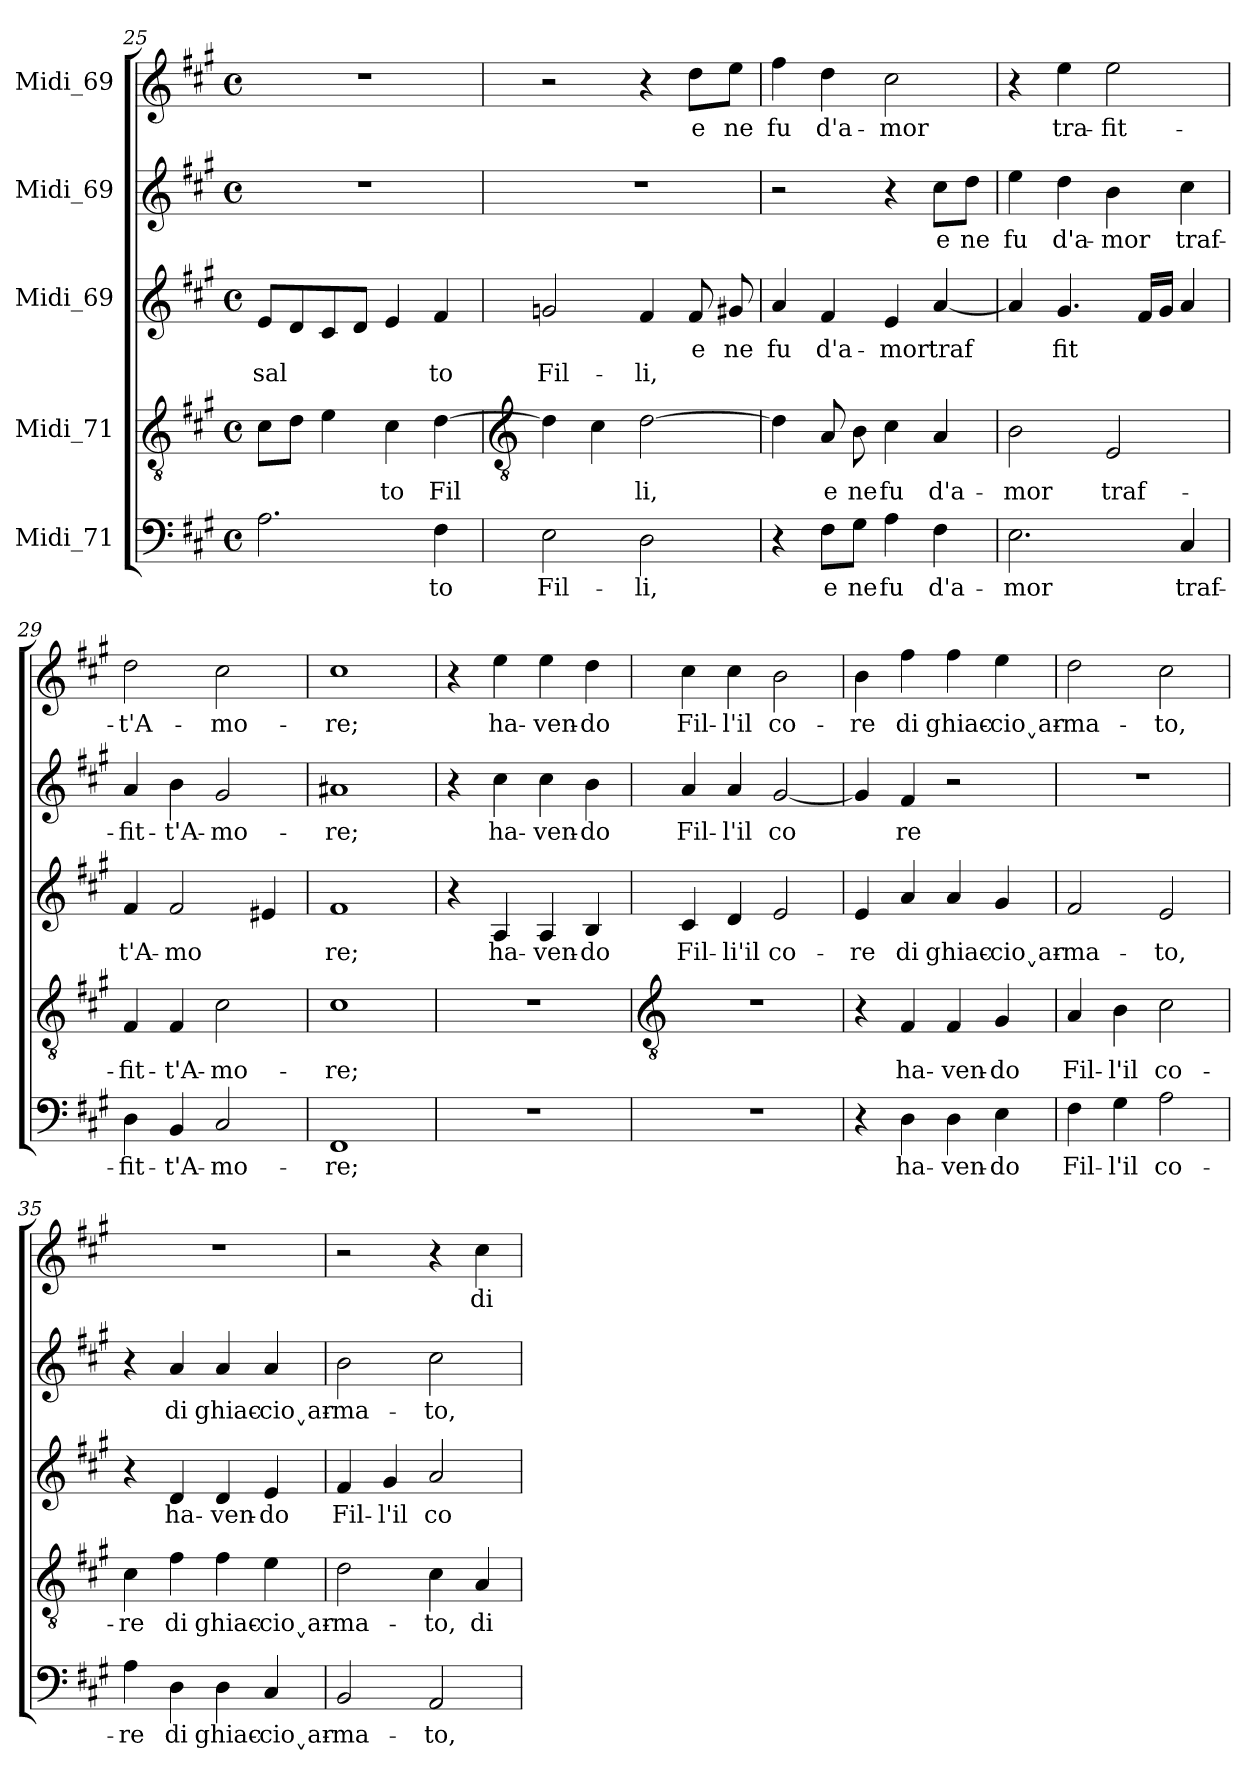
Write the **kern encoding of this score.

**kern	**text	**kern	**text	**kern	**text	**text	**kern	**text	**kern	**text
*part5	*part5	*part4	*part4	*part3	*part3	*part3	*part2	*part2	*part1	*part1
*staff5	*staff5	*staff4	*staff4	*staff3	*staff3	*staff3	*staff2	*staff2	*staff1	*staff1
*I"Midi_71	*	*I"Midi_71	*	*I"Midi_69	*	*	*I"Midi_69	*	*I"Midi_69	*
*clefF4	*	*clefGv2	*	*clefG2	*	*	*clefG2	*	*clefG2	*
*k[f#c#g#]	*	*k[f#c#g#]	*	*k[f#c#g#]	*	*	*k[f#c#g#]	*	*k[f#c#g#]	*
*A:	*	*A:	*	*A:	*	*	*A:	*	*A:	*
*M4/4	*	*M4/4	*	*M4/4	*	*	*M4/4	*	*M4/4	*
*met(c)	*	*met(c)	*	*met(c)	*	*	*met(c)	*	*met(c)	*
=25	=25	=25	=25	=25	=25	=25	=25	=25	=25	=25
!	!	!	!	!	!	!LO:LY:b	!	!	!	!
2.A	.	8c#L	.	8eL	.	-sal	1r	.	1r	.
.	.	8dJ	.	8d	.	.	.	.	.	.
.	.	4e	.	8c#	.	.	.	.	.	.
.	.	.	.	8dJ	.	.	.	.	.	.
!	!	!	!LO:LY:b	!	!	!	!	!	!	!
.	.	4c#	to	4e	.	.	.	.	.	.
!	!LO:LY:b	!	!LO:LY:b	!	!	!LO:LY:b	!	!	!	!
4F#	to	[4d	Fil	4f#	.	to	.	.	.	.
!!LO:LB:g=z
=26	=26	=26	=26	=26	=26	=26	=26	=26	=26	=26
*	*	*clefGv2	*	*	*	*	*	*	*	*
!	!LO:LY:b	!	!	!	!	!LO:LY:b	!	!	!	!
2E	Fil-	4d]	.	2gn	.	Fil-	1r	.	2r	.
.	.	4c#	.	.	.	.	.	.	.	.
!	!LO:LY:b	!	!LO:LY:b	!	!	!LO:LY:b	!	!	!	!
2D	-li,	[2d	li,	4f#	.	-li,	.	.	4r	.
!	!	!	!	!	!LO:LY:b	!	!	!	!	!LO:LY:b
.	.	.	.	8f#	e	.	.	.	8dd\L	e
!	!	!	!	!	!LO:LY:b	!	!	!	!	!LO:LY:b
.	.	.	.	8g#X	ne	.	.	.	8ee\J	ne
=27	=27	=27	=27	=27	=27	=27	=27	=27	=27	=27
!	!	!	!	!	!LO:LY:b	!	!	!	!	!LO:LY:b
4r	.	4d]	.	4a	fu	.	2r	.	4ff#	fu
!	!LO:LY:b	!	!LO:LY:b	!	!LO:LY:b	!	!	!	!	!LO:LY:b
8F#\L	e	8A	e	4f#	d'a-	.	.	.	4dd	d'a-
!	!LO:LY:b	!	!LO:LY:b	!	!	!	!	!	!	!
8G#\J	ne	8B	ne	.	.	.	.	.	.	.
!	!LO:LY:b	!	!LO:LY:b	!	!LO:LY:b	!	!	!	!	!LO:LY:b
4A	fu	4c#	fu	4e	-mor	.	4r	.	2cc#	-mor
!	!LO:LY:b	!	!LO:LY:b	!	!LO:LY:b	!	!	!LO:LY:b	!	!
4F#	d'a-	4A	d'a-	[4a	traf	.	8cc#\L	e	.	.
!	!	!	!	!	!	!	!	!LO:LY:b	!	!
.	.	.	.	.	.	.	8dd\J	ne	.	.
=28	=28	=28	=28	=28	=28	=28	=28	=28	=28	=28
!	!LO:LY:b	!	!LO:LY:b	!	!	!	!	!LO:LY:b	!	!
2.E	-mor	2B	-mor	4a]	.	.	4ee	fu	4r	.
!	!	!	!	!	!LO:LY:b	!	!	!LO:LY:b	!	!LO:LY:b
.	.	.	.	4.g#	fit	.	4dd	d'a-	4ee	tra-
!	!	!	!LO:LY:b	!	!	!	!	!LO:LY:b	!	!LO:LY:b
.	.	2E	traf-	.	.	.	4b	-mor	2ee	-fit-
.	.	.	.	16f#LL	.	.	.	.	.	.
.	.	.	.	16g#JJ	.	.	.	.	.	.
!	!LO:LY:b	!	!	!	!	!	!	!LO:LY:b	!	!
4C#	traf-	.	.	4a	.	.	4cc#	traf-	.	.
=29	=29	=29	=29	=29	=29	=29	=29	=29	=29	=29
!	!LO:LY:b	!	!LO:LY:b	!	!LO:LY:b	!	!	!LO:LY:b	!	!LO:LY:b
4D	-fit-	4F#	-fit-	4f#	t'A-	.	4a	-fit-	2dd	-t'A-
!	!LO:LY:b	!	!LO:LY:b	!	!LO:LY:b	!	!	!LO:LY:b	!	!
4BB	-t'A-	4F#	-t'A-	2f#	-mo	.	4b	-t'A-	.	.
!	!LO:LY:b	!	!LO:LY:b	!	!	!	!	!LO:LY:b	!	!LO:LY:b
2C#	-mo-	2c#	-mo-	.	.	.	2g#	-mo-	2cc#	-mo-
.	.	.	.	4e#X	.	.	.	.	.	.
=30	=30	=30	=30	=30	=30	=30	=30	=30	=30	=30
!	!LO:LY:b	!	!LO:LY:b	!	!LO:LY:b	!	!	!LO:LY:b	!	!LO:LY:b
1FF#	-re;	1c#	-re;	1f#	re;	.	1a#X	-re;	1cc#	-re;
=31	=31	=31	=31	=31	=31	=31	=31	=31	=31	=31
1r	.	1r	.	4r	.	.	4r	.	4r	.
!	!	!	!	!	!LO:LY:b	!	!	!LO:LY:b	!	!LO:LY:b
.	.	.	.	4A	ha-	.	4cc#	ha-	4ee	ha-
!	!	!	!	!	!LO:LY:b	!	!	!LO:LY:b	!	!LO:LY:b
.	.	.	.	4A	-ven-	.	4cc#	-ven-	4ee	-ven-
!	!	!	!	!	!LO:LY:b	!	!	!LO:LY:b	!	!LO:LY:b
.	.	.	.	4B	-do	.	4b	-do	4dd	-do
!!LO:LB:g=z
=32	=32	=32	=32	=32	=32	=32	=32	=32	=32	=32
*	*	*clefGv2	*	*	*	*	*	*	*	*
!	!	!	!	!	!LO:LY:b	!	!	!LO:LY:b	!	!LO:LY:b
1r	.	1r	.	4c#	Fil-	.	4a	Fil-	4cc#	Fil-
!	!	!	!	!	!LO:LY:b	!	!	!LO:LY:b	!	!LO:LY:b
.	.	.	.	4d	-li'il	.	4a	-l'il	4cc#	-l'il
!	!	!	!	!	!LO:LY:b	!	!	!LO:LY:b	!	!LO:LY:b
.	.	.	.	2e	co-	.	[2g#	co	2b	co-
=33	=33	=33	=33	=33	=33	=33	=33	=33	=33	=33
!	!	!	!	!	!LO:LY:b	!	!	!	!	!LO:LY:b
4r	.	4r	.	4e	-re	.	4g#]	.	4b	-re
!	!LO:LY:b	!	!LO:LY:b	!	!LO:LY:b	!	!	!LO:LY:b	!	!LO:LY:b
4D	ha-	4F#	ha-	4a	di	.	4f#	re	4ff#	di
!	!LO:LY:b	!	!LO:LY:b	!	!LO:LY:b	!	!	!	!	!LO:LY:b
4D	-ven-	4F#	-ven-	4a	ghiac-	.	2r	.	4ff#	ghiac-
!	!LO:LY:b	!	!LO:LY:b	!	!LO:LY:b	!	!	!	!	!LO:LY:b
4E	-do	4G#	-do	4g#	-cioˬar-	.	.	.	4ee	-cioˬar-
=34	=34	=34	=34	=34	=34	=34	=34	=34	=34	=34
!	!LO:LY:b	!	!LO:LY:b	!	!LO:LY:b	!	!	!	!	!LO:LY:b
4F#	Fil-	4A	Fil-	2f#	-ma-	.	1r	.	2dd	-ma-
!	!LO:LY:b	!	!LO:LY:b	!	!	!	!	!	!	!
4G#	-l'il	4B	-l'il	.	.	.	.	.	.	.
!	!LO:LY:b	!	!LO:LY:b	!	!LO:LY:b	!	!	!	!	!LO:LY:b
2A	co-	2c#	co-	2e	-to,	.	.	.	2cc#	-to,
=35	=35	=35	=35	=35	=35	=35	=35	=35	=35	=35
!	!LO:LY:b	!	!LO:LY:b	!	!	!	!	!	!	!
4A	-re	4c#	-re	4r	.	.	4r	.	1r	.
!	!LO:LY:b	!	!LO:LY:b	!	!LO:LY:b	!	!	!LO:LY:b	!	!
4D	di	4f#	di	4d	ha-	.	4a	di	.	.
!	!LO:LY:b	!	!LO:LY:b	!	!LO:LY:b	!	!	!LO:LY:b	!	!
4D	ghiac-	4f#	ghiac-	4d	-ven-	.	4a	ghiac-	.	.
!	!LO:LY:b	!	!LO:LY:b	!	!LO:LY:b	!	!	!LO:LY:b	!	!
4C#	-cioˬar-	4e	-cioˬar-	4e	-do	.	4a	-cioˬar-	.	.
=36	=36	=36	=36	=36	=36	=36	=36	=36	=36	=36
!	!LO:LY:b	!	!LO:LY:b	!	!LO:LY:b	!	!	!LO:LY:b	!	!
2BB	-ma-	2d	-ma-	4f#	Fil-	.	2b	-ma-	2r	.
!	!	!	!	!	!LO:LY:b	!	!	!	!	!
.	.	.	.	4g#	-l'il	.	.	.	.	.
!	!LO:LY:b	!	!LO:LY:b	!	!LO:LY:b	!	!	!LO:LY:b	!	!
2AA	-to,	4c#	-to,	2a	co-	.	2cc#	-to,	4r	.
!	!	!	!LO:LY:b	!	!	!	!	!	!	!LO:LY:b
.	.	4A	di	.	.	.	.	.	4cc#	di
=	=	=	=	=	=	=	=	=	=	=
*-	*-	*-	*-	*-	*-	*-	*-	*-	*-	*-
